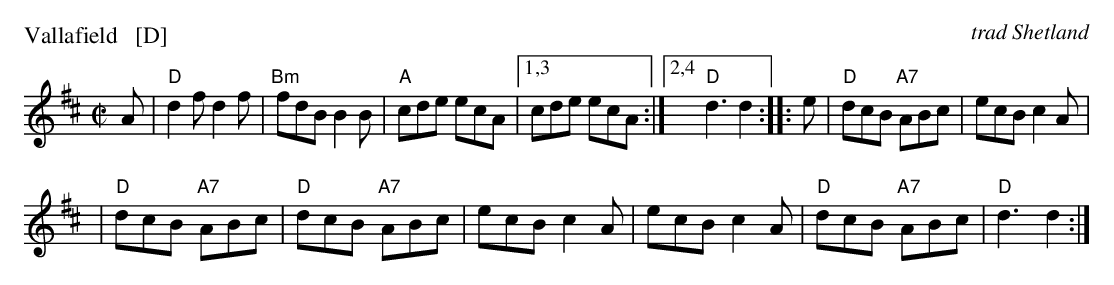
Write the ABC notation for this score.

X:1
P: Vallafield   [D]
C: trad Shetland
M: C|
L: 1/8
K: D
A \
| "D"d2f d2f | "Bm"fdB B2B | "A"cde ecA |1,3 cde ecA :|2,4 "D"d3 d2 :: e | "D"dcB "A7"ABc | ecB c2A |
| "D"dcB "A7"ABc | "D"dcB "A7"ABc | ecB c2A | ecB c2A | "D"dcB "A7"ABc |"D"d3 d2 :|
